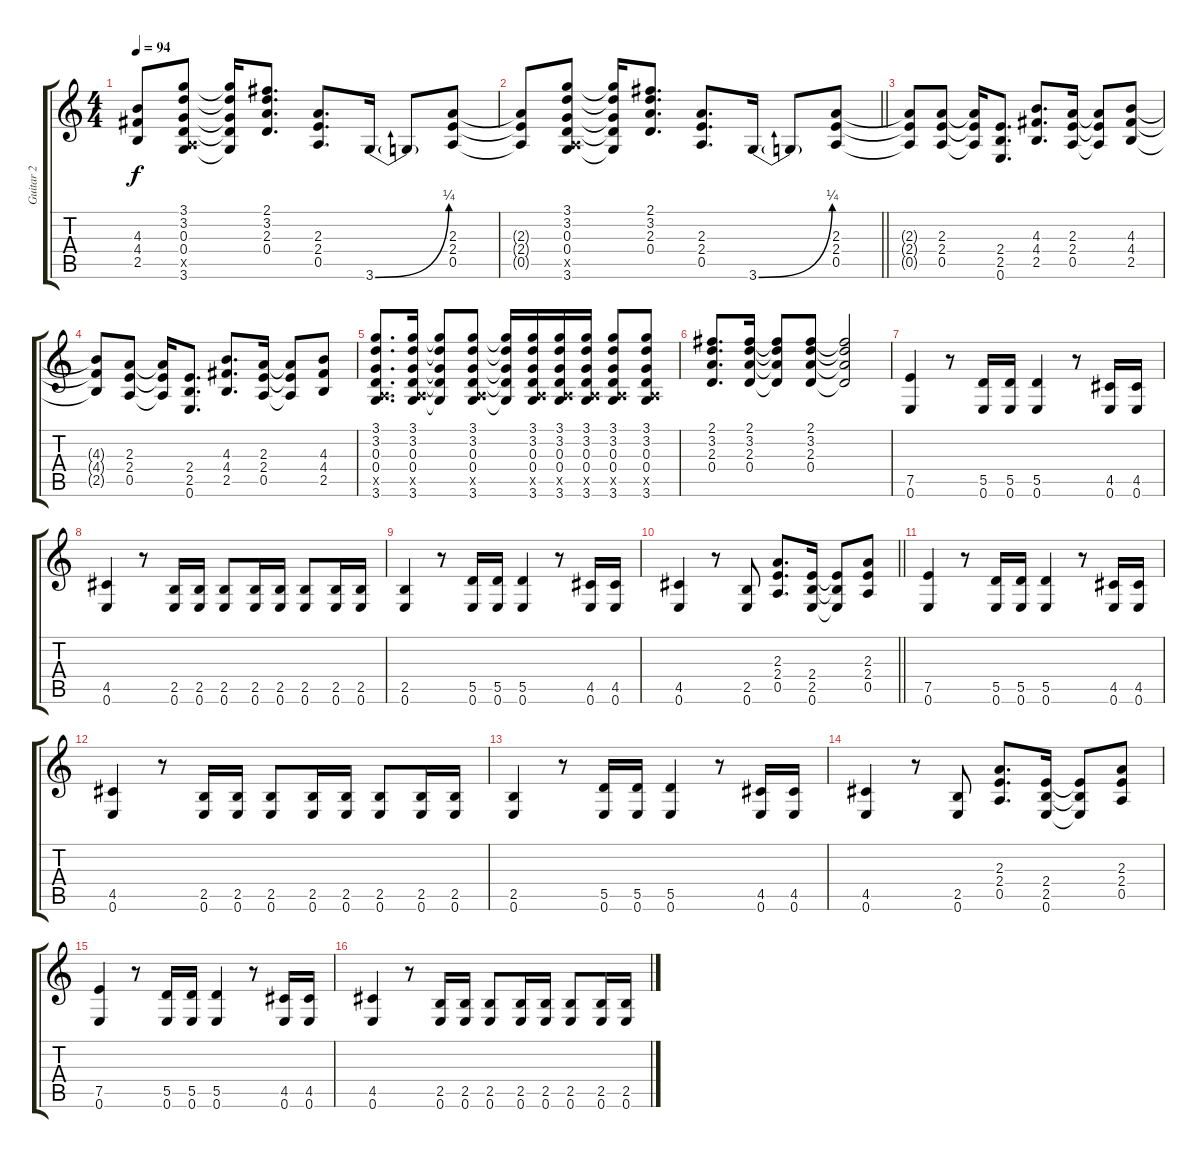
\track ("Guitar 2" "Guitar 2") {instrument overdrivenguitar}
\staff {score tabs}
\tuning (E4 B3 G3 D3 A2 E2) {hide}
\ts (4 4)
\tempo 94
\clef g2
\ks c
(4.3{t} 4.4{t} 2.5{t}).8{dy f} (3.1 3.2 0.3 0.4 0.5{x} 3.6).8 (3.1{t} 3.2{t} 0.3{t} 0.4{t} 3.6{t}).16 (2.1 3.2 2.3 0.4).8{d} (2.3 2.4 0.5).8{d} 3.6{be (bend 0 0 60 1)}.16 3.6{t}.8 (2.3 2.4 0.5).8 |
\barLineRight lightlight
(2.3{t} 2.4{t} 0.5{t}).8 (3.1 3.2 0.3 0.4 0.5{x} 3.6).8 (3.1{t} 3.2{t} 0.3{t} 0.4{t} 3.6{t}).16 (2.1 3.2 2.3 0.4).8{d} (2.3 2.4 0.5).8{d} 3.6{be (bend 0 0 60 1)}.16 3.6{t}.8 (2.3 2.4 0.5).8 |
(2.3{t} 2.4{t} 0.5{t}).8 (2.3 2.4 0.5).8 (2.3{t} 2.4{t} 0.5{t}).16 (2.4 2.5 0.6).8{d} (4.3 4.4 2.5).8{d} (2.3 2.4 0.5).16 (2.3{t} 2.4{t} 0.5{t}).8 (4.3 4.4 2.5).8 |
(4.3{t} 4.4{t} 2.5{t}).8 (2.3 2.4 0.5).8 (2.3{t} 2.4{t} 0.5{t}).16 (2.4 2.5 0.6).8{d} (4.3 4.4 2.5).8{d} (2.3 2.4 0.5).16 (2.3{t} 2.4{t} 0.5{t}).8 (4.3 4.4 2.5).8 |
(3.1 3.2 0.3 0.4 0.5{x} 3.6).8{d} (3.1 3.2 0.3 0.4 0.5{x} 3.6).16 (3.1{t} 3.2{t} 0.3{t} 0.4{t} 3.6{t}).8 (3.1 3.2 0.3 0.4 0.5{x} 3.6).8 (3.1{t} 3.2{t} 0.3{t} 0.4{t} 3.6{t}).16 (3.1 3.2 0.3 0.4 0.5{x} 3.6).16 (3.1 3.2 0.3 0.4 0.5{x} 3.6).16 (3.1 3.2 0.3 0.4 0.5{x} 3.6).16 (3.1 3.2 0.3 0.4 0.5{x} 3.6).8 (3.1 3.2 0.3 0.4 0.5{x} 3.6).8 |
(2.1 3.2 2.3 0.4).8{d} (2.1 3.2 2.3 0.4).16 (2.1{t} 3.2{t} 2.3{t} 0.4{t}).8 (2.1 3.2 2.3 0.4).8 (2.1{t} 3.2{t} 2.3{t} 0.4{t}).2 |
(7.5 0.6).4 r.8 (5.5 0.6).16 (5.5 0.6).16 (5.5 0.6).4 r.8 (4.5 0.6).16 (4.5 0.6).16 |
(4.5 0.6).4 r.8 (2.5 0.6).16 (2.5 0.6).16 (2.5 0.6).8 (2.5 0.6).16 (2.5 0.6).16 (2.5 0.6).8 (2.5 0.6).16 (2.5 0.6).16 |
(2.5 0.6).4 r.8 (5.5 0.6).16 (5.5 0.6).16 (5.5 0.6).4 r.8 (4.5 0.6).16 (4.5 0.6).16 |
\barLineRight lightlight
(4.5 0.6).4 r.8 (2.5 0.6).8 (2.3 2.4 0.5).8{d} (2.4 2.5 0.6).16 (2.4{t} 2.5{t} 0.6{t}).8 (2.3 2.4 0.5).8 |
(7.5 0.6).4 r.8 (5.5 0.6).16 (5.5 0.6).16 (5.5 0.6).4 r.8 (4.5 0.6).16 (4.5 0.6).16 |
(4.5 0.6).4 r.8 (2.5 0.6).16 (2.5 0.6).16 (2.5 0.6).8 (2.5 0.6).16 (2.5 0.6).16 (2.5 0.6).8 (2.5 0.6).16 (2.5 0.6).16 |
(2.5 0.6).4 r.8 (5.5 0.6).16 (5.5 0.6).16 (5.5 0.6).4 r.8 (4.5 0.6).16 (4.5 0.6).16 |
(4.5 0.6).4 r.8 (2.5 0.6).8 (2.3 2.4 0.5).8{d} (2.4 2.5 0.6).16 (2.4{t} 2.5{t} 0.6{t}).8 (2.3 2.4 0.5).8 |
(7.5 0.6).4 r.8 (5.5 0.6).16 (5.5 0.6).16 (5.5 0.6).4 r.8 (4.5 0.6).16 (4.5 0.6).16 |
(4.5 0.6).4 r.8 (2.5 0.6).16 (2.5 0.6).16 (2.5 0.6).8 (2.5 0.6).16 (2.5 0.6).16 (2.5 0.6).8 (2.5 0.6).16 (2.5 0.6).16
